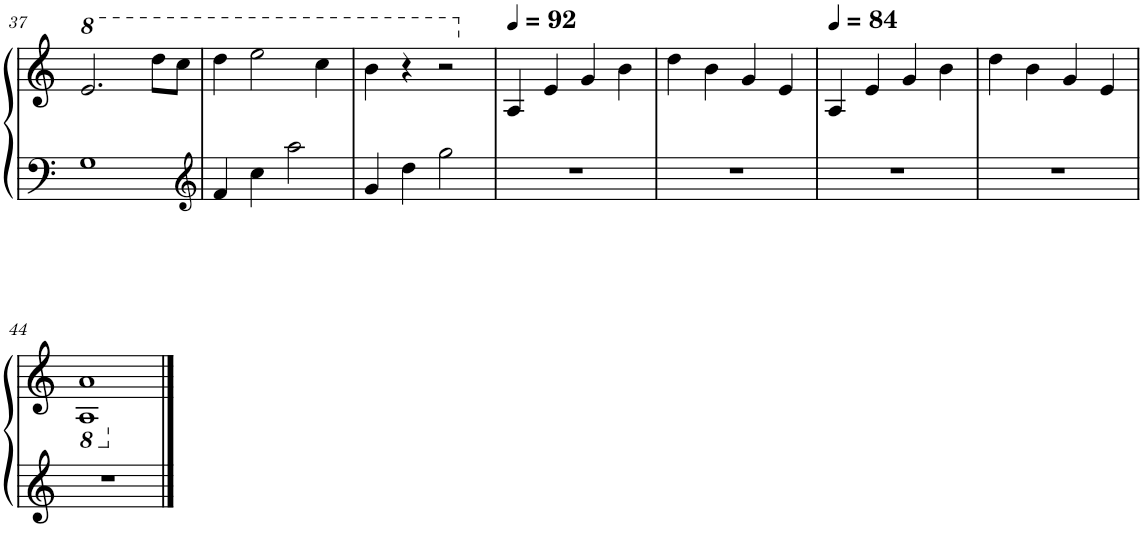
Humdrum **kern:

**kern	**kern
*part1	*part1
*staff2	*staff1
*I"钢琴, Piano 1	*
*I'Pno.	*
!!LO:PB:g=z
*clefF4	*clefG2
*k[]	*k[]
*M4/4	*M4/4
*	*8va
=37	=37
1G	2.ee/
.	8ddd\L
.	8ccc\J
=38	=38
*clefG2	*
4f/	4ddd\
4cc\	2eee\
2aa\	.
.	4ccc\
=39	=39
4g/	4bb\
4dd\	4r
2gg\	2r
=40	=40
*	*X8va
*	*MM92
1r	4A/
.	4e/
.	4g/
.	4b\
=41	=41
1r	4dd\
.	4b\
.	4g/
.	4e/
=42	=42
*	*MM84
1r	4A/
.	4e/
.	4g/
.	4b\
=43	=43
1r	4dd\
.	4b\
.	4g/
.	4e/
!!LO:LB:g=z
=44	=44
*	*8ba
1r	1AA 1A
*	*X8ba
==	==
*-	*-
